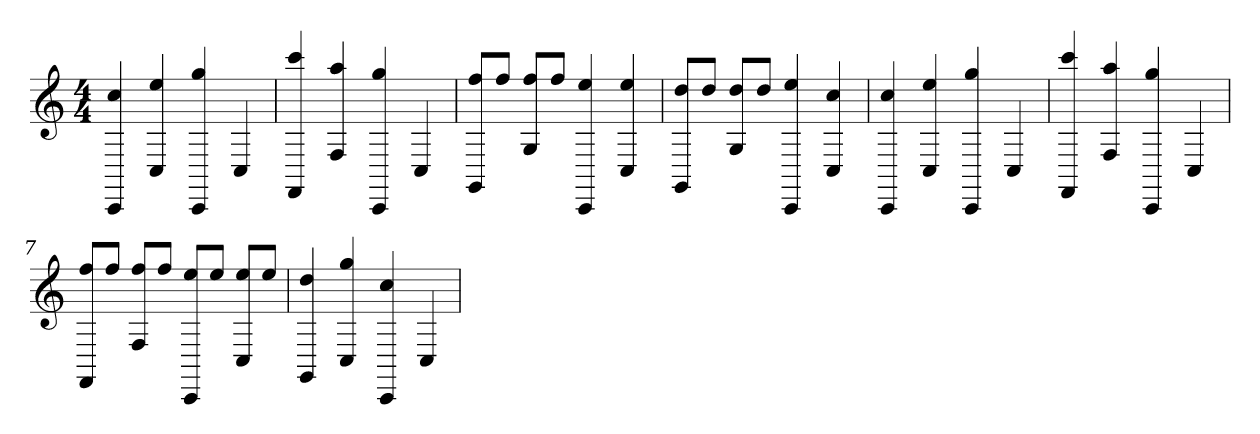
**kern
*part1
*staff1
*clefG2
*k[]
*M4/4
*MM175
=1
4CC/ 4cc/
4C/ 4ee/
4CC/ 4gg/
4C/
=2
4FF/ 4ccc/
4F/ 4aa/
4CC/ 4gg/
4C/
=3
8GG/ 8ff/L
8ff/J
8G/ 8ff/L
8ff/J
4CC/ 4ee/
4C/ 4ee/
=4
8GG/ 8dd/L
8dd/J
8G/ 8dd/L
8dd/J
4CC/ 4ee/
4C/ 4cc/
=5
4CC/ 4cc/
4C/ 4ee/
4CC/ 4gg/
4C/
=6
4FF/ 4ccc/
4F/ 4aa/
4CC/ 4gg/
4C/
=7
8FF/ 8ff/L
8ff/J
8F/ 8ff/L
8ff/J
8CC/ 8ee/L
8ee/J
8C/ 8ee/L
8ee/J
!!LO:LB:g=z
=8
4GG/ 4dd/
4C/ 4gg/
4CC/ 4cc/
4C/
=
*-
